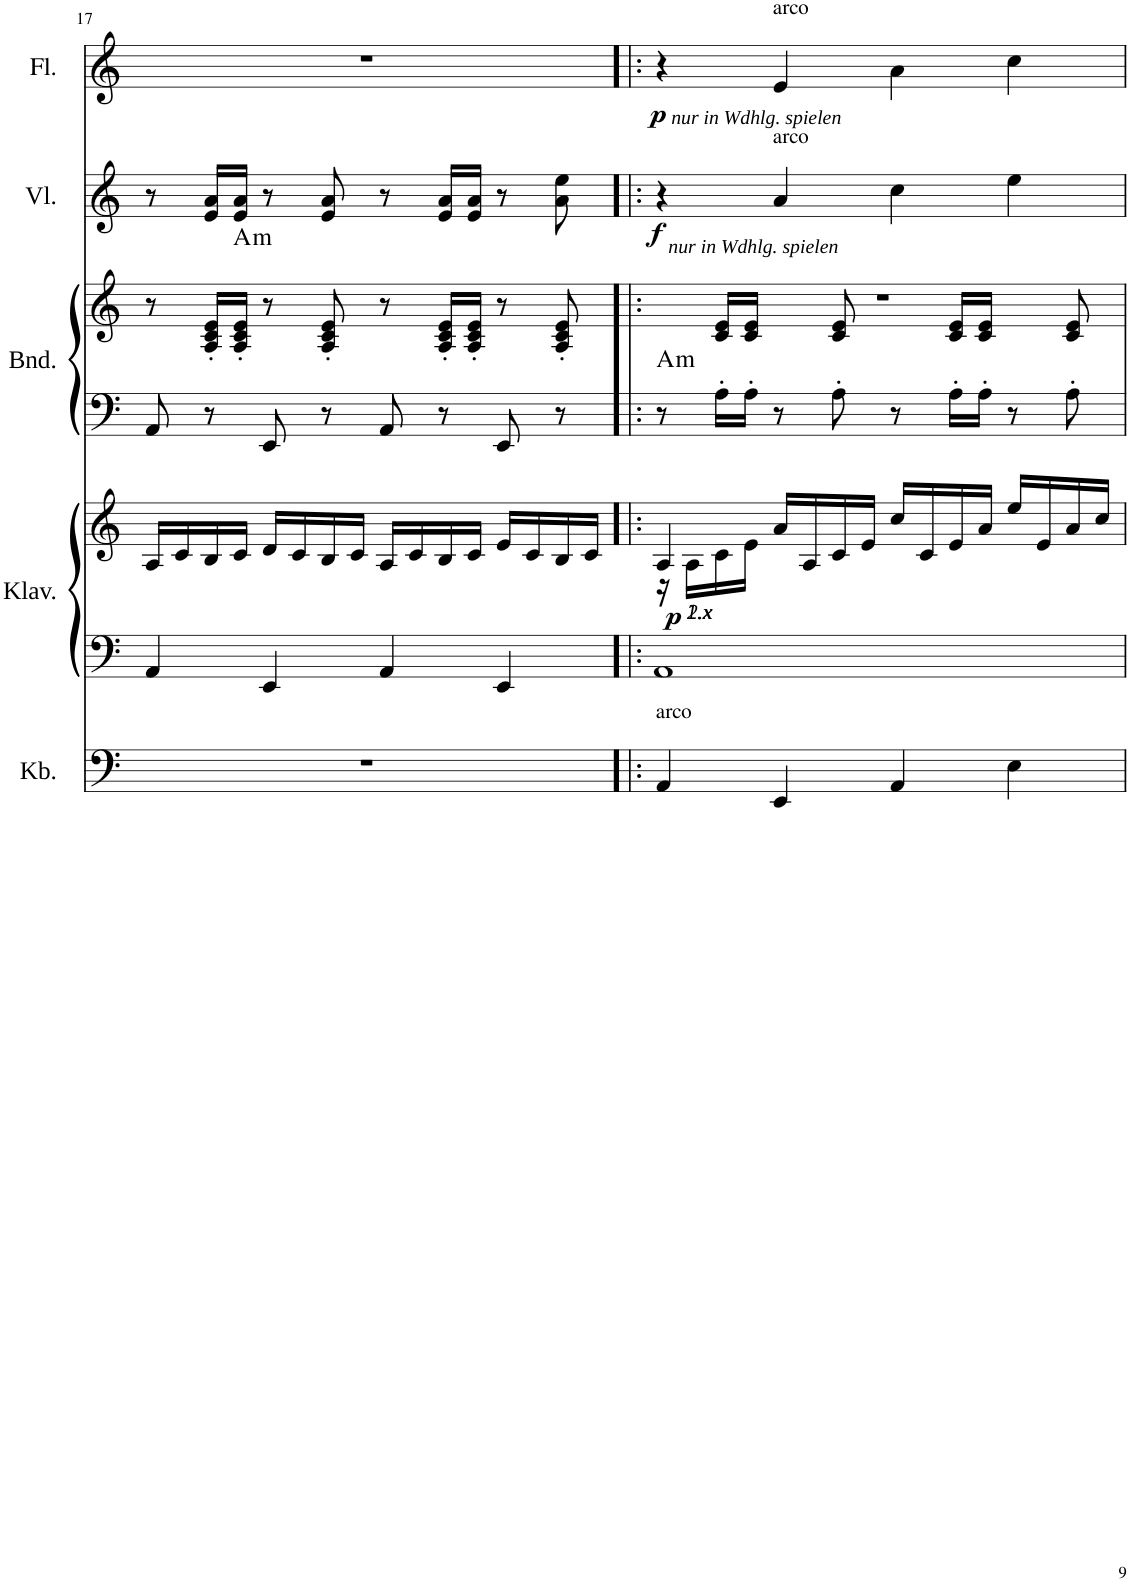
**kern	**kern	**kern	**dynam	**kern	**kern	**harte	**kern	**dynam	**kern	**dynam
*part5	*part4	*part4	*part4	*part3	*part3	*part3	*part2	*part2	*part1	*part1
*staff7	*staff6	*staff5	*staff5/6	*staff4	*staff3	*	*staff2	*staff2	*staff1	*staff1
*I"Kontrabass	*I"Klavier	*	*	*I"Bandoneon	*	*	*I"Violine	*	*I"Flöte	*
*I'Kb.	*I'Klav.	*	*	*I'Bnd.	*	*	*I'Vl.	*	*I'Fl.	*
!!LO:PB:g=z
*clefF4	*clefF4	*clefG2	*	*clefF4	*clefG2	*	*clefG2	*	*clefG2	*
*Trd7c12	*	*	*	*	*	*	*	*	*	*
*k[]	*k[]	*k[]	*	*k[]	*k[]	*	*k[]	*	*k[]	*
*M4/4	*M4/4	*M4/4	*	*M4/4	*M4/4	*	*M4/4	*	*M4/4	*
=17	=17	=17	=17	=17	=17	=17	=17	=17	=17	=17
1r	4AA/	16A/LL	.	8AA/	8r	.	8r	.	1r	.
.	.	16c/	.	.	.	.	.	.	.	.
.	.	16B/	.	8r	16A/' 16c/' 16e/'LL	.	16e/ 16a/LL	.	.	.
!	!	!	!	!	!	!LO:H:kt=m	!	!	!	!
.	.	16c/JJ	.	.	16A/' 16c/' 16e/'JJ	A:min	16e/ 16a/JJ	.	.	.
.	4EE/	16d/LL	.	8EE/	8r	.	8r	.	.	.
.	.	16c/	.	.	.	.	.	.	.	.
.	.	16B/	.	8r	8A/' 8c/' 8e/'	.	8e/ 8a/	.	.	.
.	.	16c/JJ	.	.	.	.	.	.	.	.
.	4AA/	16A/LL	.	8AA/	8r	.	8r	.	.	.
.	.	16c/	.	.	.	.	.	.	.	.
.	.	16B/	.	8r	16A/' 16c/' 16e/'LL	.	16e/ 16a/LL	.	.	.
.	.	16c/JJ	.	.	16A/' 16c/' 16e/'JJ	.	16e/ 16a/JJ	.	.	.
.	4EE/	16e/LL	.	8EE/	8r	.	8r	.	.	.
.	.	16c/	.	.	.	.	.	.	.	.
.	.	16B/	.	8r	8A/' 8c/' 8e/'	.	8a\ 8ee\	.	.	.
.	.	16c/JJ	.	.	.	.	.	.	.	.
=18!|:	=18!|:	=18!|:	=18!|:	=18!|:	=18!|:	=18!|:	=18!|:	=18!|:	=18!|:	=18!|:
*	*	*^	*	*	*	*	*	*	*	*
!	!	!	!	!	!	!	!	!	!	!LO:TX:b:i:t=nur in Wdhlg. spielen	!
!	!	!	!	!	!	!	!	!LO:TX:b:i:t=nur in Wdhlg. spielen	!	!	!
!	!	!LO:TX:b:i:t=1.x	!	!	!	!	!	!	!	!	!
!	!	!LO:TX:b:i:t=2.x	!	!	!	!	!	!	!	!	!
!LO:TX:a:t=arco	!	!	!	!	!	!	!	!	!	!	!
!	!	!	!	!LO:DY:b	!	!	!LO:H:kt=m	!	!LO:DY:b	!	!LO:DY:b
4AA/	1AA	4A/	16r	p	8r	1r	A:min	4r	f	4r	p
.	.	.	16A\LL	.	.	.	.	.	.	.	.
.	.	.	16c\	.	16A'\LL	.	.	.	.	.	.
.	.	.	16e\JJ	.	16A'\JJ	.	.	.	.	.	.
!	!	!	!	!	!	!	!	!	!	!LO:TX:a:t=arco	!
!	!	!	!	!	!	!	!	!LO:TX:a:t=arco	!	!	!
4EE/	.	16a/LL	2..ryy	.	8r	.	.	4a/	.	4e/	.
.	.	16A/	.	.	.	.	.	.	.	.	.
.	.	16c/	.	.	8A'\	.	.	.	.	.	.
.	.	16e/JJ	.	.	.	.	.	.	.	.	.
4AA/	.	16cc/LL	.	.	8r	.	.	4cc\	.	4a\	.
.	.	16c/	.	.	.	.	.	.	.	.	.
.	.	16e/	.	.	16A'\LL	.	.	.	.	.	.
.	.	16a/JJ	.	.	16A'\JJ	.	.	.	.	.	.
4E\	.	16ee/LL	.	.	8r	.	.	4ee\	.	4cc\	.
.	.	16e/	.	.	.	.	.	.	.	.	.
.	.	16a/	.	.	8A'\	.	.	.	.	.	.
.	.	16cc/JJ	.	.	.	.	.	.	.	.	.
2..ryy	2..ryy	2..ryy	.	.	2..ryy	16c/ 16e/LL	.	2..ryy	.	2..ryy	.
.	.	.	.	.	.	16c/ 16e/JJ	.	.	.	.	.
.	.	.	2.ryy	.	.	8ryy	.	.	.	.	.
.	.	.	.	.	.	8c/ 8e/	.	.	.	.	.
.	.	.	.	.	.	8ryy	.	.	.	.	.
.	.	.	.	.	.	16c/ 16e/LL	.	.	.	.	.
.	.	.	.	.	.	16c/ 16e/JJ	.	.	.	.	.
.	.	.	.	.	.	8ryy	.	.	.	.	.
.	.	.	.	.	.	8c/ 8e/	.	.	.	.	.
*	*	*v	*v	*	*	*	*	*	*	*	*
=	=	=	=	=	=	=	=	=	=	=
*-	*-	*-	*-	*-	*-	*-	*-	*-	*-	*-
